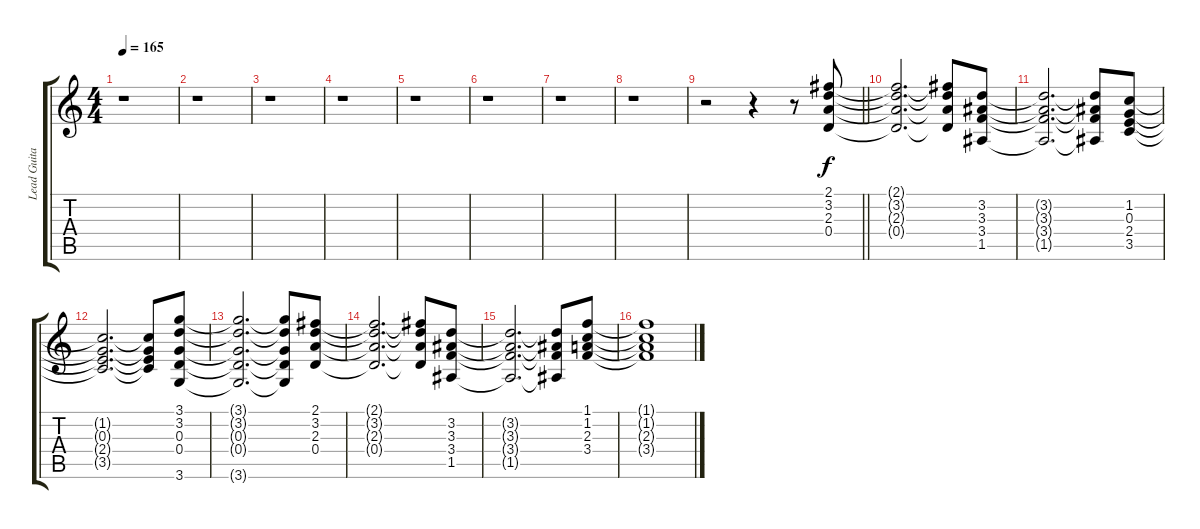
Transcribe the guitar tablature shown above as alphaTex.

\track ("Lead Guitar Overdub (Slash)" "Lead Guita") {mute instrument distortionguitar}
\staff {score tabs}
\tuning (E4 B3 G3 D3 A2 E2) {hide}
\ts (4 4)
\tempo 165
\clef g2
\ks c
r.1{dy f} |
r.1 |
r.1 |
r.1 |
r.1 |
r.1 |
r.1 |
r.1 |
\barLineRight lightlight
r.2 r.4 r.8 (2.1 3.2 2.3 0.4).8 |
(2.1{t} 3.2{t} 2.3{t} 0.4{t}).2{d} (2.1{t} 3.2{t} 2.3{t} 0.4{t}).8 (3.2 3.3 3.4 1.5).8 |
(3.2{t} 3.3{t} 3.4{t} 1.5{t}).2{d} (3.2{t} 3.3{t} 3.4{t} 1.5{t}).8 (1.2 0.3 2.4 3.5).8 |
(1.2{t} 0.3{t} 2.4{t} 3.5{t}).2{d} (1.2{t} 0.3{t} 2.4{t} 3.5{t}).8 (3.1 3.2 0.3 0.4 3.6).8 |
(3.1{t} 3.2{t} 0.3{t} 0.4{t} 3.6{t}).2{d} (3.1{t} 3.2{t} 0.3{t} 0.4{t} 3.6{t}).8 (2.1 3.2 2.3 0.4).8 |
(2.1{t} 3.2{t} 2.3{t} 0.4{t}).2{d} (2.1{t} 3.2{t} 2.3{t} 0.4{t}).8 (3.2 3.3 3.4 1.5).8 |
(3.2{t} 3.3{t} 3.4{t} 1.5{t}).2{d} (3.2{t} 3.3{t} 3.4{t} 1.5{t}).8 (1.1 1.2 2.3 3.4).8 |
(1.1{t} 1.2{t} 2.3{t} 3.4{t}).1
